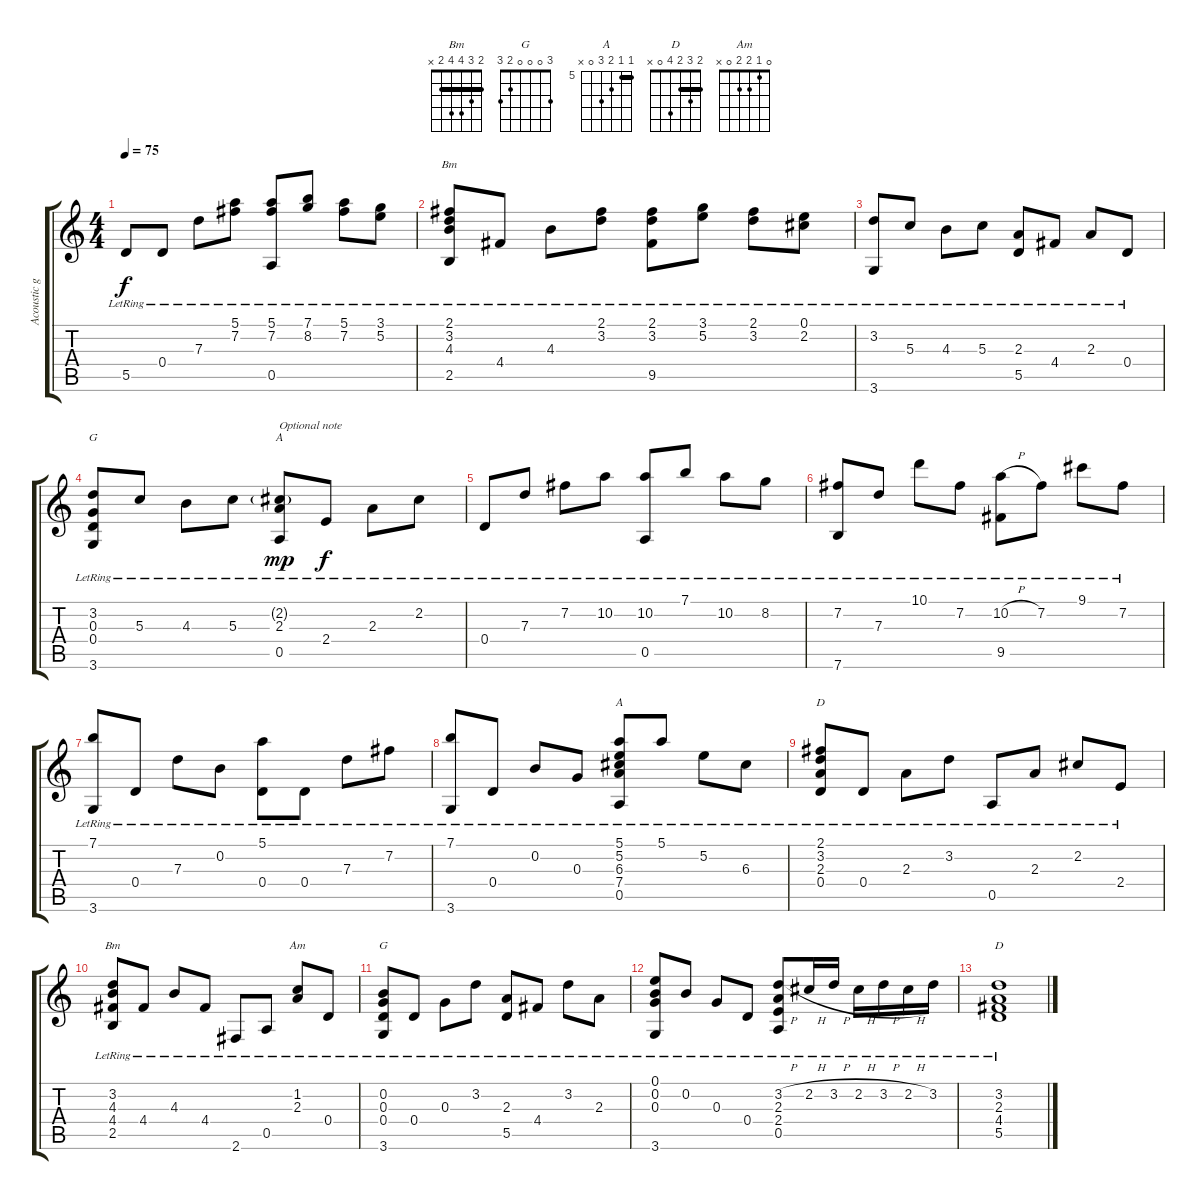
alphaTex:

\track ("Acoustic guitar" "Acoustic g") {instrument acousticguitarnylon}
\staff {score tabs}
\tuning (E4 B3 G3 D3 A2 E2) {hide}
\chord ("Bm" 7 7 7 9 9 7) {firstfret 7 barre 7}
\chord ("G" 3 3 0 0 2 3) {barre 3}
\chord ("A" 0 2 2 2 0 x)
\chord ("A" 5 5 6 7 0 x) {firstfret 5 barre 5}
\chord ("D" 2 3 2 0 0 x) {barre 2}
\chord ("Bm" 2 3 4 4 2 x) {barre 2}
\chord ("Am" 0 1 2 2 0 x)
\chord ("G" 3 0 0 0 2 3)
\chord ("D" 2 3 2 4 0 x) {barre 2}
\ts (4 4)
\tempo 75
\clef g2
\ks c
5.5{lr}.8{dy f} 0.4{lr}.8 7.3{lr}.8 (5.1{lr} 7.2{lr}).8 (5.1{lr} 7.2{lr} 0.5{lr}).8 (7.1{lr} 8.2{lr}).8 (5.1{lr} 7.2{lr}).8 (3.1{lr} 5.2{lr}).8 |
(2.1{lr} 3.2{lr} 4.3{lr} 2.5{lr}).8{ch "Bm"} 4.4{lr}.8 4.3{lr}.8 (2.1{lr} 3.2{lr}).8 (2.1{lr} 3.2{lr} 9.5{lr}).8 (3.1{lr} 5.2{lr}).8 (2.1{lr} 3.2{lr}).8 (0.1{lr} 2.2{lr}).8 |
(3.2{lr} 3.6{lr}).8 5.3{lr}.8 4.3{lr}.8 5.3{lr}.8 (2.3{lr} 5.5{lr}).8 4.4{lr}.8 2.3{lr}.8 0.4{lr}.8 |
(3.2{lr} 0.3{lr} 0.4{lr} 3.6{lr}).8{ch "G"} 5.3{lr}.8 4.3{lr}.8 5.3{lr}.8 (2.2{g lr} 2.3{lr} 0.5{lr}).8{ch "A" txt "Optional note" dy mp} 2.4{lr}.8{dy f} 2.3{lr}.8 2.2{lr}.8 |
0.4{lr}.8 7.3{lr}.8 7.2{lr}.8 10.2{lr}.8 (10.2{lr} 0.5{lr}).8 7.1{lr}.8 10.2{lr}.8 8.2{lr}.8 |
(7.2{lr} 7.6{lr}).8 7.3{lr}.8 10.1{lr}.8 7.2{lr}.8 (10.2{h lr} 9.5{lr}).8 7.2{lr}.8 9.1{lr}.8 7.2{lr}.8 |
(7.1{lr} 3.6{lr}).8 0.4{lr}.8 7.3{lr}.8 0.2{lr}.8 (5.1{lr} 0.4{lr}).8 0.4{lr}.8 7.3{lr}.8 7.2{lr}.8 |
(7.1{lr} 3.6{lr}).8 0.4{lr}.8 0.2{lr}.8 0.3{lr}.8 (5.1{lr} 5.2{lr} 6.3{lr} 7.4{lr} 0.5{lr}).8{ch "A"} 5.1{lr}.8 5.2{lr}.8 6.3{lr}.8 |
(2.1{lr} 3.2{lr} 2.3{lr} 0.4{lr}).8{ch "D"} 0.4{lr}.8 2.3{lr}.8 3.2{lr}.8 0.5{lr}.8 2.3{lr}.8 2.2{lr}.8 2.4{lr}.8 |
(3.2{lr} 4.3{lr} 4.4{lr} 2.5{lr}).8{ch "Bm"} 4.4{lr}.8 4.3{lr}.8 4.4{lr}.8 2.6{lr}.8 0.5{lr}.8 (1.2{lr} 2.3{lr}).8{ch "Am"} 0.4{lr}.8 |
(0.2{lr} 0.3{lr} 0.4{lr} 3.6{lr}).8{ch "G"} 0.4{lr}.8 0.3{lr}.8 3.2{lr}.8 (2.3{lr} 5.5{lr}).8 4.4{lr}.8 3.2{lr}.8 2.3{lr}.8 |
(0.1{lr} 0.2{lr} 0.3{lr} 3.6{lr}).8 0.2{lr}.8 0.3{lr}.8 0.4{lr}.8 (3.2{h lr} 2.3{lr} 2.4{lr} 0.5{lr}).8 2.2{h lr}.16 3.2{h lr}.16 2.2{h lr}.16 3.2{h lr}.16 2.2{h lr}.16 3.2{lr}.16 |
(3.2{lr} 2.3{lr} 4.4{lr} 5.5{lr}).1{ch "D"}
